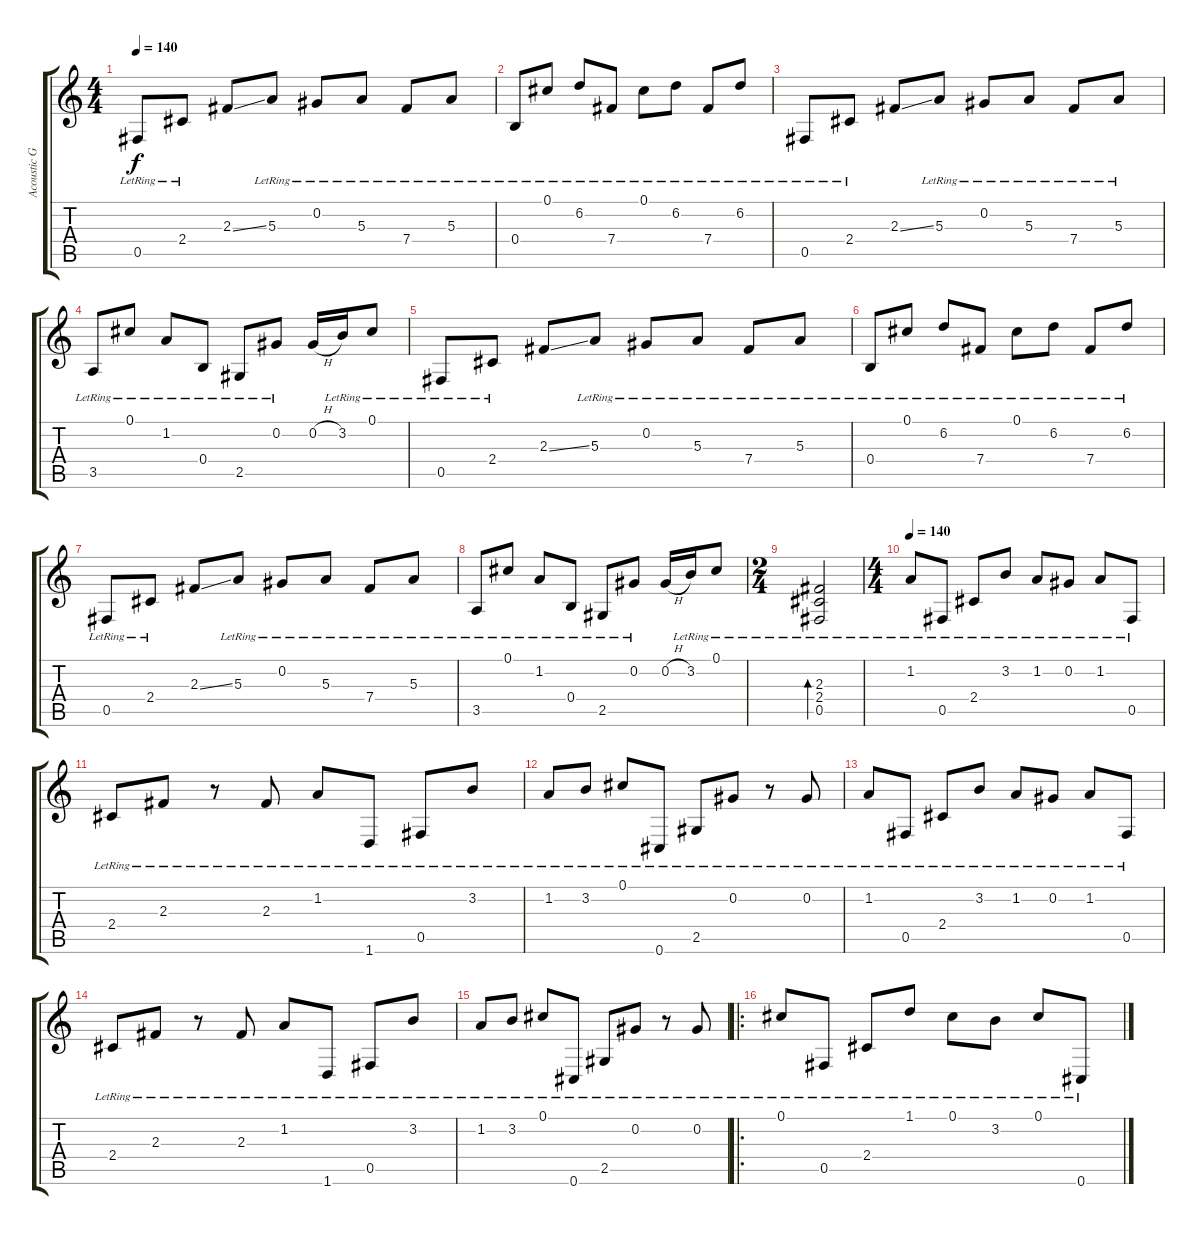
\track ("Acoustic Guitar 2" "Acoustic G") {instrument acousticguitarsteel}
\staff {score tabs}
\tuning (Db4 Ab3 E3 B2 Gb2 Db2) {hide}
\ts (4 4)
\tempo 140
\tempo 90
\tempo 140
\clef g2
\ks c
0.5{lr}.8{dy f instrument acousticguitarsteel} 2.4{lr}.8 2.3{ss}.8 5.3{lr}.8 0.2{lr}.8 5.3{lr}.8 7.4{lr}.8 5.3{lr}.8 |
0.4{lr}.8 0.1{lr}.8 6.2{lr}.8 7.4{lr}.8 0.1{lr}.8 6.2{lr}.8 7.4{lr}.8 6.2{lr}.8 |
0.5{lr}.8 2.4{lr}.8 2.3{ss}.8 5.3{lr}.8 0.2{lr}.8 5.3{lr}.8 7.4{lr}.8 5.3{lr}.8 |
3.5{lr}.8 0.1{lr}.8 1.2{lr}.8 0.4{lr}.8 2.5{lr}.8 0.2{lr}.8 0.2{h}.16 3.2{lr}.16 0.1{lr}.8 |
0.5{lr}.8 2.4{lr}.8 2.3{ss}.8 5.3{lr}.8 0.2{lr}.8 5.3{lr}.8 7.4{lr}.8 5.3{lr}.8 |
0.4{lr}.8 0.1{lr}.8 6.2{lr}.8 7.4{lr}.8 0.1{lr}.8 6.2{lr}.8 7.4{lr}.8 6.2{lr}.8 |
0.5{lr}.8 2.4{lr}.8 2.3{ss}.8 5.3{lr}.8 0.2{lr}.8 5.3{lr}.8 7.4{lr}.8 5.3{lr}.8 |
3.5{lr}.8 0.1{lr}.8 1.2{lr}.8 0.4{lr}.8 2.5{lr}.8 0.2{lr}.8 0.2{h}.16 3.2{lr}.16 0.1{lr}.8 |
\ts (2 4)
(2.3{lr} 2.4{lr} 0.5{lr}).2{bd 60} |
\ts (4 4)
\tempo 140
1.2{lr}.8 0.5{lr}.8 2.4{lr}.8 3.2{lr}.8 1.2{lr}.8 0.2{lr}.8 1.2{lr}.8 0.5{lr}.8 |
2.4{lr}.8 2.3{lr}.8 r.8 2.3{lr}.8 1.2{lr}.8 1.6{lr}.8 0.5{lr}.8 3.2{lr}.8 |
1.2{lr}.8 3.2{lr}.8 0.1{lr}.8 0.6{lr}.8 2.5{lr}.8 0.2{lr}.8 r.8 0.2{lr}.8 |
1.2{lr}.8 0.5{lr}.8 2.4{lr}.8 3.2{lr}.8 1.2{lr}.8 0.2{lr}.8 1.2{lr}.8 0.5{lr}.8 |
2.4{lr}.8 2.3{lr}.8 r.8 2.3{lr}.8 1.2{lr}.8 1.6{lr}.8 0.5{lr}.8 3.2{lr}.8 |
1.2{lr}.8 3.2{lr}.8 0.1{lr}.8 0.6{lr}.8 2.5{lr}.8 0.2{lr}.8 r.8 0.2{lr}.8 |
\ro
0.1{lr}.8 0.5{lr}.8 2.4{lr}.8 1.1{lr}.8 0.1{lr}.8 3.2{lr}.8 0.1{lr}.8 0.6{lr}.8
